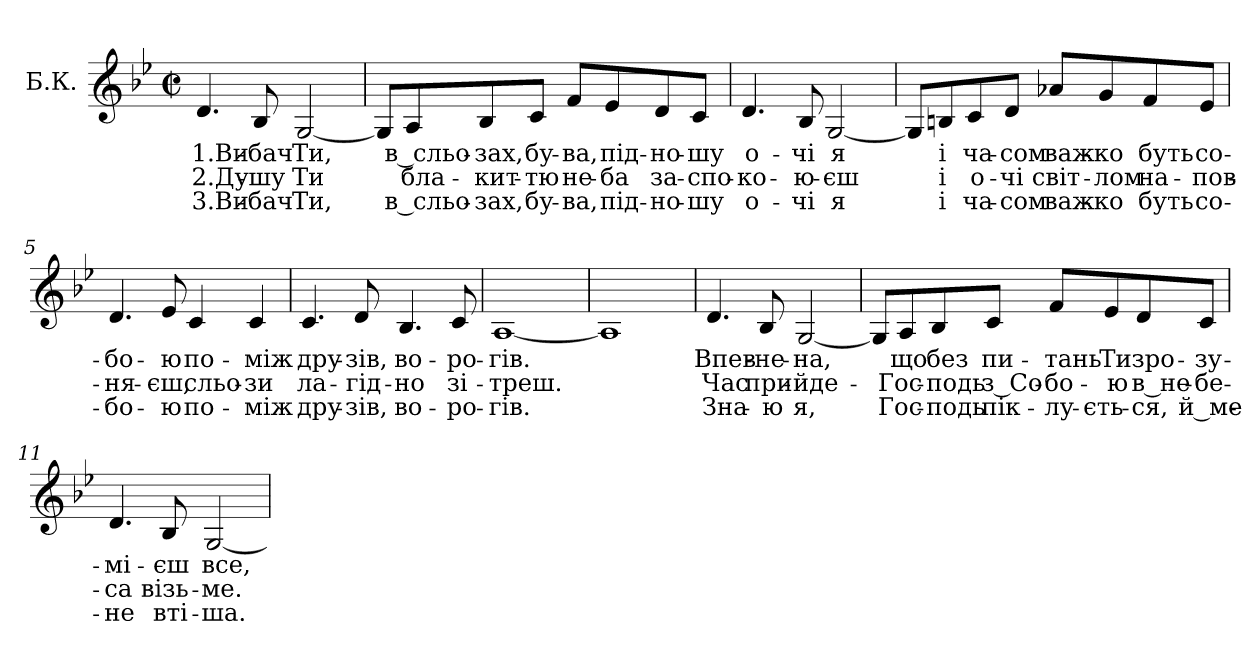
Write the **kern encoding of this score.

**kern	**text	**text	**text
*part1	*part1	*part1	*part1
*staff1	*staff1	*staff1	*staff1
*I"Б.К.	*	*	*
!!LO:PB:g=z
*clefG2	*	*	*
*k[b-e-]	*	*	*
*g:	*	*	*
*M2/2	*	*	*
*met(c|)	*	*	*
=1	=1	=1	=1
!	!LO:LY:b:color=#000000	!LO:LY:b:color=#000000	!LO:LY:b:color=#000000
4.di/	1.Ви-	2.Ду-	3.Ви-
!	!LO:LY:b:color=#000000	!LO:LY:b:color=#000000	!LO:LY:b:color=#000000
8B-i/	-бач	-шу	-бач
!	!LO:LY:b:color=#000000	!LO:LY:b:color=#000000	!LO:LY:b:color=#000000
[<2Gi/	Ти,	Ти	Ти,
=2	=2	=2	=2
8Gi/L]	.	.	.
!	!LO:LY:b:color=#000000	!LO:LY:b:color=#000000	!LO:LY:b:color=#000000
8Ai/	в_сльо-	бла-	в_сльо-
!	!LO:LY:b:color=#000000	!LO:LY:b:color=#000000	!LO:LY:b:color=#000000
8B-i/	-зах,	-кит-	-зах,
!	!LO:LY:b:color=#000000	!LO:LY:b:color=#000000	!LO:LY:b:color=#000000
8ci/J	бу-	-тю	бу-
!	!LO:LY:b:color=#000000	!LO:LY:b:color=#000000	!LO:LY:b:color=#000000
8fi/L	-ва,	не-	-ва,
!	!LO:LY:b:color=#000000	!LO:LY:b:color=#000000	!LO:LY:b:color=#000000
8e-i/	під-	-ба	під-
!	!LO:LY:b:color=#000000	!LO:LY:b:color=#000000	!LO:LY:b:color=#000000
8di/	-но-	за-	-но-
!	!LO:LY:b:color=#000000	!LO:LY:b:color=#000000	!LO:LY:b:color=#000000
8ci/J	-шу	-спо-	-шу
=3	=3	=3	=3
!	!LO:LY:b:color=#000000	!LO:LY:b:color=#000000	!LO:LY:b:color=#000000
4.di/	о-	-ко-	о-
!	!LO:LY:b:color=#000000	!LO:LY:b:color=#000000	!LO:LY:b:color=#000000
8B-i/	-чі	-ю-	-чі
!	!LO:LY:b:color=#000000	!LO:LY:b:color=#000000	!LO:LY:b:color=#000000
[<2Gi/	я	-єш	я
=4	=4	=4	=4
8Gi/L]	.	.	.
!	!LO:LY:b:color=#000000	!LO:LY:b:color=#000000	!LO:LY:b:color=#000000
8Bni/	і	і	і
!	!LO:LY:b:color=#000000	!LO:LY:b:color=#000000	!LO:LY:b:color=#000000
8ci/	ча-	о-	ча-
!	!LO:LY:b:color=#000000	!LO:LY:b:color=#000000	!LO:LY:b:color=#000000
8di/J	-сом	-чі	-сом
!	!LO:LY:b:color=#000000	!LO:LY:b:color=#000000	!LO:LY:b:color=#000000
8a-Xi/L	важ-	світ-	важ-
!	!LO:LY:b:color=#000000	!LO:LY:b:color=#000000	!LO:LY:b:color=#000000
8gi/	-ко	-лом	-ко
!	!LO:LY:b:color=#000000	!LO:LY:b:color=#000000	!LO:LY:b:color=#000000
8fi/	буть	на-	буть
!	!LO:LY:b:color=#000000	!LO:LY:b:color=#000000	!LO:LY:b:color=#000000
8e-i/J	со-	-пов-	со-
!!LO:LB:g=z
=5	=5	=5	=5
!	!LO:LY:b:color=#000000	!LO:LY:b:color=#000000	!LO:LY:b:color=#000000
4.di/	-бо-	-ня-	-бо-
!	!LO:LY:b:color=#000000	!LO:LY:b:color=#000000	!LO:LY:b:color=#000000
8e-i/	-ю	-єш,	-ю
!	!LO:LY:b:color=#000000	!LO:LY:b:color=#000000	!LO:LY:b:color=#000000
4ci/	по-	сльо-	по-
!	!LO:LY:b:color=#000000	!LO:LY:b:color=#000000	!LO:LY:b:color=#000000
4ci/	-між	-зи	-між
=6	=6	=6	=6
!	!LO:LY:b:color=#000000	!LO:LY:b:color=#000000	!LO:LY:b:color=#000000
4.ci/	дру-	ла-	дру-
!	!LO:LY:b:color=#000000	!LO:LY:b:color=#000000	!LO:LY:b:color=#000000
8di/	-зів,	-гід-	-зів,
!	!LO:LY:b:color=#000000	!LO:LY:b:color=#000000	!LO:LY:b:color=#000000
4.B-i/	во-	-но	во-
!	!LO:LY:b:color=#000000	!LO:LY:b:color=#000000	!LO:LY:b:color=#000000
8ci/	-ро-	зі-	-ро-
=7	=7	=7	=7
!	!LO:LY:b:color=#000000	!LO:LY:b:color=#000000	!LO:LY:b:color=#000000
[<1Ai	-гів.	-треш.	-гів.
=8	=8	=8	=8
1Ai]	.	.	.
=9	=9	=9	=9
!	!LO:LY:b:color=#000000	!LO:LY:b:color=#000000	!LO:LY:b:color=#000000
4.di/	Впев-	Час	Зна-
!	!LO:LY:b:color=#000000	!LO:LY:b:color=#000000	!LO:LY:b:color=#000000
8B-i/	-не-	при-	-ю
!	!LO:LY:b:color=#000000	!LO:LY:b:color=#000000	!LO:LY:b:color=#000000
[<2Gi/	-на,	-йде-	я,
=10	=10	=10	=10
8Gi/L]	.	.	.
!	!LO:LY:b:color=#000000	!LO:LY:b:color=#000000	!LO:LY:b:color=#000000
8Ai/	що	-Гос-	Гос-
!	!LO:LY:b:color=#000000	!LO:LY:b:color=#000000	!LO:LY:b:color=#000000
8B-i/	без	-подь	-подь
!	!LO:LY:b:color=#000000	!LO:LY:b:color=#000000	!LO:LY:b:color=#000000
8ci/J	пи-	з_Со-	пік-
!	!LO:LY:b:color=#000000	!LO:LY:b:color=#000000	!LO:LY:b:color=#000000
8fi/L	-тань	-бо-	-лу-
!	!LO:LY:b:color=#000000	!LO:LY:b:color=#000000	!LO:LY:b:color=#000000
8e-i/	Ти	-ю	-єть-
!	!LO:LY:b:color=#000000	!LO:LY:b:color=#000000	!LO:LY:b:color=#000000
8di/	зро-	в_не-	-ся,
!	!LO:LY:b:color=#000000	!LO:LY:b:color=#000000	!LO:LY:b:color=#000000
8ci/J	-зу-	-бе-	й_ме-
!!LO:LB:g=z
=11	=11	=11	=11
!	!LO:LY:b:color=#000000	!LO:LY:b:color=#000000	!LO:LY:b:color=#000000
4.di/	-мі-	-са	-не
!	!LO:LY:b:color=#000000	!LO:LY:b:color=#000000	!LO:LY:b:color=#000000
8B-i/	-єш	візь-	вті-
!	!LO:LY:b:color=#000000	!LO:LY:b:color=#000000	!LO:LY:b:color=#000000
[<2Gi/	все,	-ме.	-ша.
=	=	=	=
*-	*-	*-	*-
